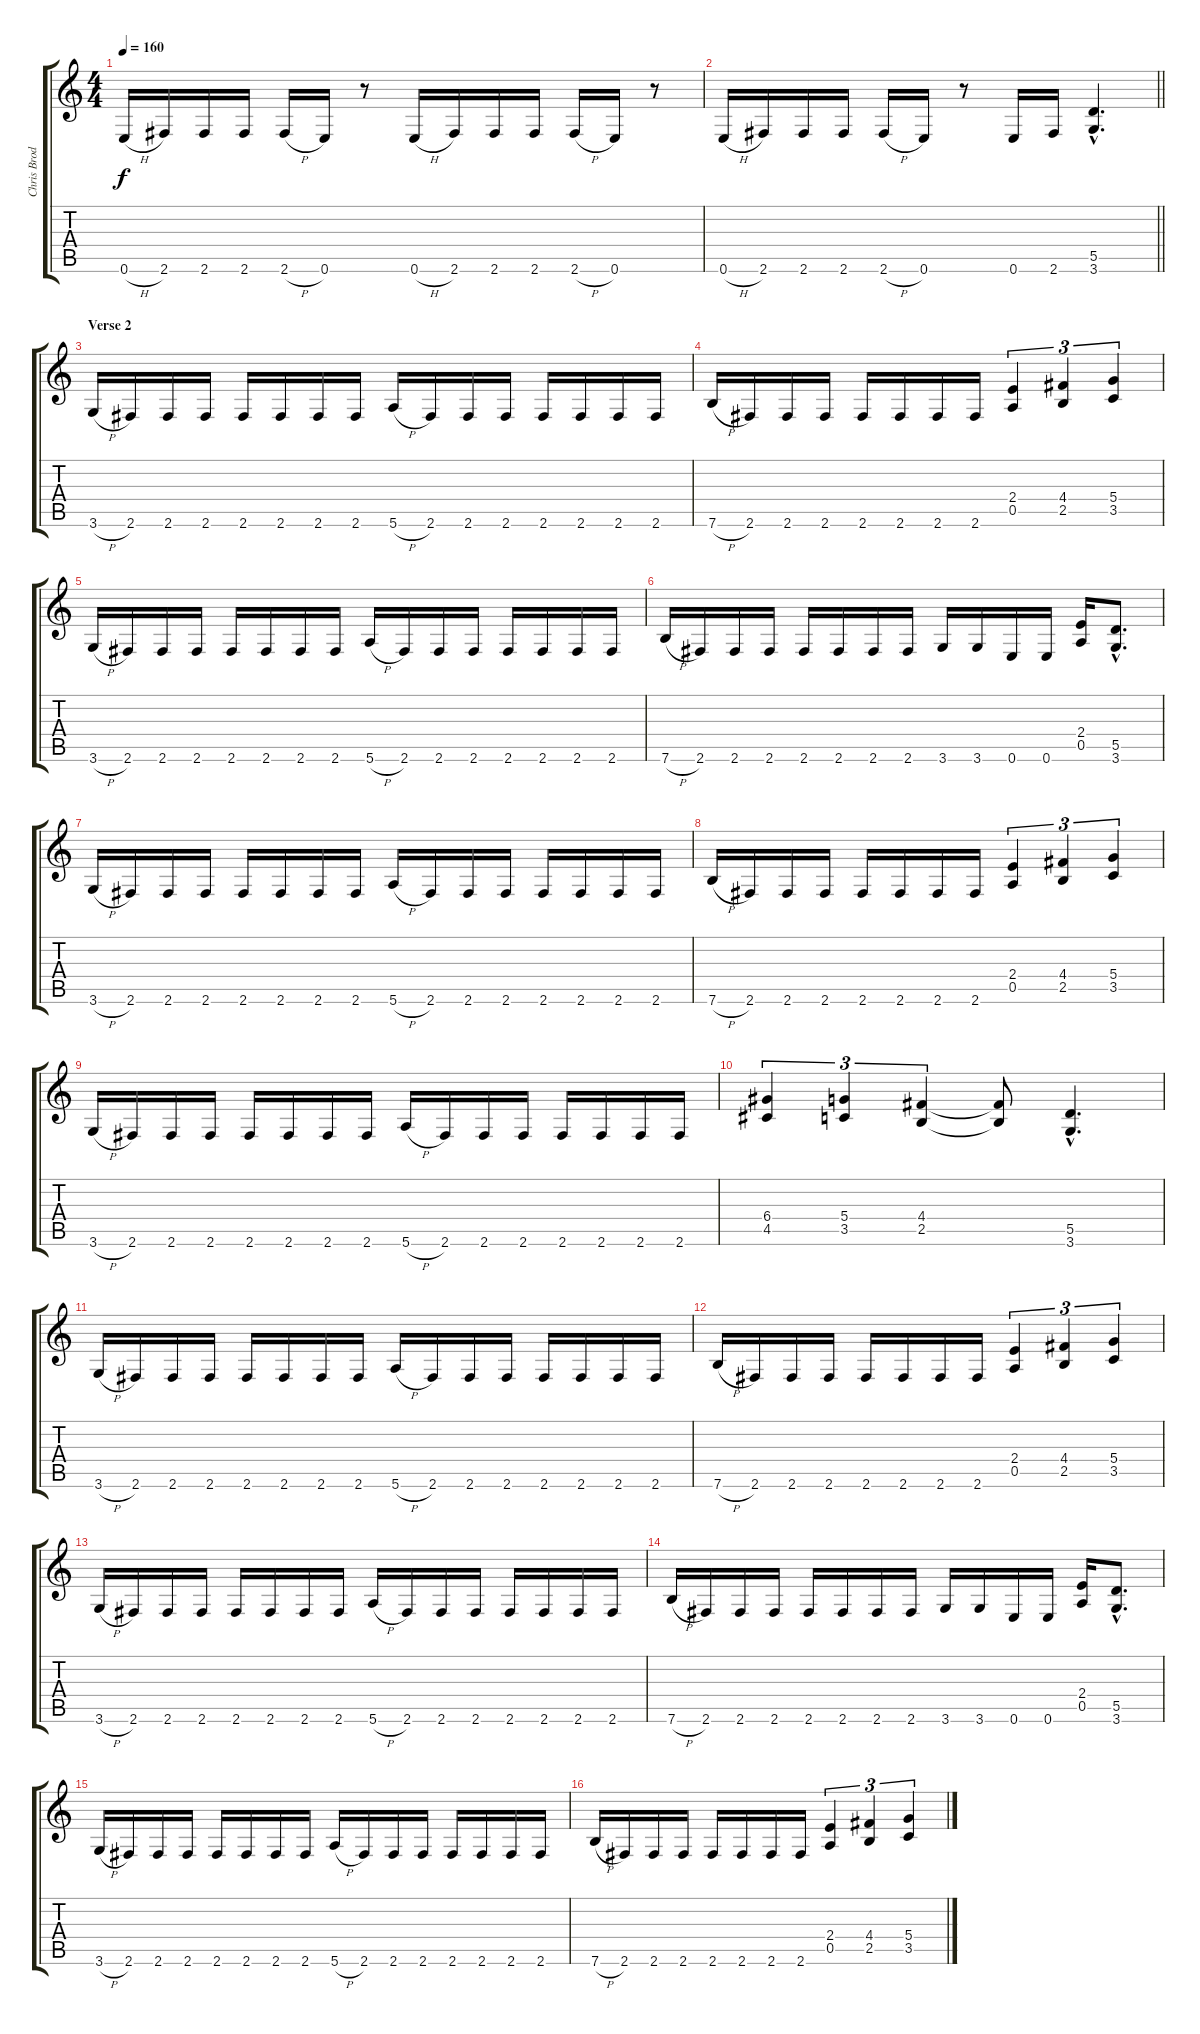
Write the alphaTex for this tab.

\track ("Chris Broderick" "Chris Brod") {instrument distortionguitar}
\staff {score tabs}
\tuning (E4 B3 G3 D3 A2 E2) {hide}
\ts (4 4)
\tempo 160
\clef g2
\ks c
0.6{h}.16{dy f} 2.6.16 2.6.16 2.6.16 2.6{h}.16 0.6.16 r.8 0.6{h}.16 2.6.16 2.6.16 2.6.16 2.6{h}.16 0.6.16 r.8 |
\barLineRight lightlight
0.6{h}.16 2.6.16 2.6.16 2.6.16 2.6{h}.16 0.6.16 r.8 0.6.16 2.6.16 (5.5{hac} 3.6{hac}).4{d} |
\section ("" "Verse 2")
3.6{h}.16 2.6.16 2.6.16 2.6.16 2.6.16 2.6.16 2.6.16 2.6.16 5.6{h}.16 2.6.16 2.6.16 2.6.16 2.6.16 2.6.16 2.6.16 2.6.16 |
7.6{h}.16 2.6.16 2.6.16 2.6.16 2.6.16 2.6.16 2.6.16 2.6.16 (2.4 0.5).4{tu (3 2)} (4.4 2.5).4{tu (3 2)} (5.4 3.5).4{tu (3 2)} |
3.6{h}.16 2.6.16 2.6.16 2.6.16 2.6.16 2.6.16 2.6.16 2.6.16 5.6{h}.16 2.6.16 2.6.16 2.6.16 2.6.16 2.6.16 2.6.16 2.6.16 |
7.6{h}.16 2.6.16 2.6.16 2.6.16 2.6.16 2.6.16 2.6.16 2.6.16 3.6.16 3.6.16 0.6.16 0.6.16 (2.4 0.5).16 (5.5{hac} 3.6{hac}).8{d} |
3.6{h}.16 2.6.16 2.6.16 2.6.16 2.6.16 2.6.16 2.6.16 2.6.16 5.6{h}.16 2.6.16 2.6.16 2.6.16 2.6.16 2.6.16 2.6.16 2.6.16 |
7.6{h}.16 2.6.16 2.6.16 2.6.16 2.6.16 2.6.16 2.6.16 2.6.16 (2.4 0.5).4{tu (3 2)} (4.4 2.5).4{tu (3 2)} (5.4 3.5).4{tu (3 2)} |
3.6{h}.16 2.6.16 2.6.16 2.6.16 2.6.16 2.6.16 2.6.16 2.6.16 5.6{h}.16 2.6.16 2.6.16 2.6.16 2.6.16 2.6.16 2.6.16 2.6.16 |
(6.4 4.5).4{tu (3 2)} (5.4 3.5).4{tu (3 2)} (4.4 2.5).4{tu (3 2)} (4.4{t} 2.5{t}).8 (5.5{hac} 3.6{hac}).4{d} |
3.6{h}.16 2.6.16 2.6.16 2.6.16 2.6.16 2.6.16 2.6.16 2.6.16 5.6{h}.16 2.6.16 2.6.16 2.6.16 2.6.16 2.6.16 2.6.16 2.6.16 |
7.6{h}.16 2.6.16 2.6.16 2.6.16 2.6.16 2.6.16 2.6.16 2.6.16 (2.4 0.5).4{tu (3 2)} (4.4 2.5).4{tu (3 2)} (5.4 3.5).4{tu (3 2)} |
3.6{h}.16 2.6.16 2.6.16 2.6.16 2.6.16 2.6.16 2.6.16 2.6.16 5.6{h}.16 2.6.16 2.6.16 2.6.16 2.6.16 2.6.16 2.6.16 2.6.16 |
7.6{h}.16 2.6.16 2.6.16 2.6.16 2.6.16 2.6.16 2.6.16 2.6.16 3.6.16 3.6.16 0.6.16 0.6.16 (2.4 0.5).16 (5.5{hac} 3.6{hac}).8{d} |
3.6{h}.16 2.6.16 2.6.16 2.6.16 2.6.16 2.6.16 2.6.16 2.6.16 5.6{h}.16 2.6.16 2.6.16 2.6.16 2.6.16 2.6.16 2.6.16 2.6.16 |
7.6{h}.16 2.6.16 2.6.16 2.6.16 2.6.16 2.6.16 2.6.16 2.6.16 (2.4 0.5).4{tu (3 2)} (4.4 2.5).4{tu (3 2)} (5.4 3.5).4{tu (3 2)}
